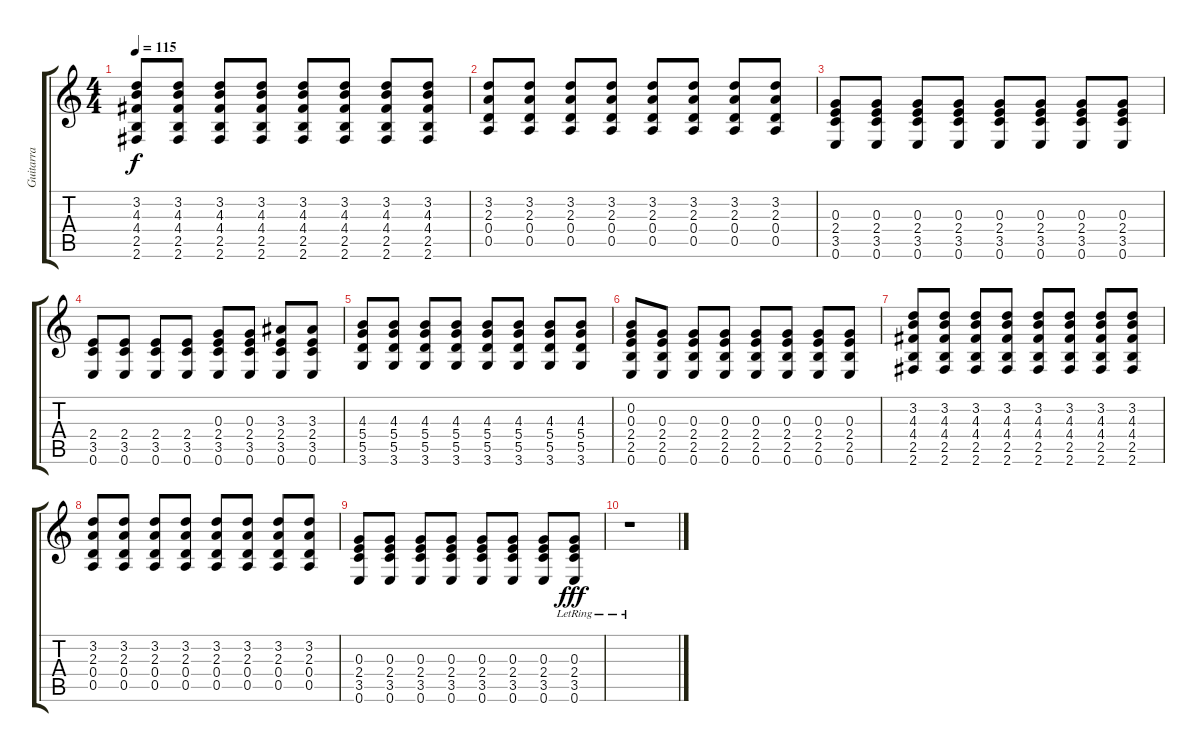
\track ("Guitarra" "Guitarra") {instrument overdrivenguitar}
\staff {score tabs}
\tuning (E4 B3 G3 D3 A2 E2) {hide}
\ts (4 4)
\tempo 115
\clef g2
\ks c
(3.2 4.3 4.4 2.5 2.6).8{dy f} (3.2 4.3 4.4 2.5 2.6).8 (3.2 4.3 4.4 2.5 2.6).8 (3.2 4.3 4.4 2.5 2.6).8 (3.2 4.3 4.4 2.5 2.6).8 (3.2 4.3 4.4 2.5 2.6).8 (3.2 4.3 4.4 2.5 2.6).8 (3.2 4.3 4.4 2.5 2.6).8 |
(3.2 2.3 0.4 0.5).8 (3.2 2.3 0.4 0.5).8 (3.2 2.3 0.4 0.5).8 (3.2 2.3 0.4 0.5).8 (3.2 2.3 0.4 0.5).8 (3.2 2.3 0.4 0.5).8 (3.2 2.3 0.4 0.5).8 (3.2 2.3 0.4 0.5).8 |
(0.3 2.4 3.5 0.6).8 (0.3 2.4 3.5 0.6).8 (0.3 2.4 3.5 0.6).8 (0.3 2.4 3.5 0.6).8 (0.3 2.4 3.5 0.6).8 (0.3 2.4 3.5 0.6).8 (0.3 2.4 3.5 0.6).8 (0.3 2.4 3.5 0.6).8 |
(2.4 3.5 0.6).8 (2.4 3.5 0.6).8 (2.4 3.5 0.6).8 (2.4 3.5 0.6).8 (0.3 2.4 3.5 0.6).8 (0.3 2.4 3.5 0.6).8 (3.3 2.4 3.5 0.6).8 (3.3 2.4 3.5 0.6).8 |
(4.3 5.4 5.5 3.6).8 (4.3 5.4 5.5 3.6).8 (4.3 5.4 5.5 3.6).8 (4.3 5.4 5.5 3.6).8 (4.3 5.4 5.5 3.6).8 (4.3 5.4 5.5 3.6).8 (4.3 5.4 5.5 3.6).8 (4.3 5.4 5.5 3.6).8 |
(0.2 0.3 2.4 2.5 0.6).8 (0.3 2.4 2.5 0.6).8 (0.3 2.4 2.5 0.6).8 (0.3 2.4 2.5 0.6).8 (0.3 2.4 2.5 0.6).8 (0.3 2.4 2.5 0.6).8 (0.3 2.4 2.5 0.6).8 (0.3 2.4 2.5 0.6).8 |
(3.2 4.3 4.4 2.5 2.6).8 (3.2 4.3 4.4 2.5 2.6).8 (3.2 4.3 4.4 2.5 2.6).8 (3.2 4.3 4.4 2.5 2.6).8 (3.2 4.3 4.4 2.5 2.6).8 (3.2 4.3 4.4 2.5 2.6).8 (3.2 4.3 4.4 2.5 2.6).8 (3.2 4.3 4.4 2.5 2.6).8 |
(3.2 2.3 0.4 0.5).8 (3.2 2.3 0.4 0.5).8 (3.2 2.3 0.4 0.5).8 (3.2 2.3 0.4 0.5).8 (3.2 2.3 0.4 0.5).8 (3.2 2.3 0.4 0.5).8 (3.2 2.3 0.4 0.5).8 (3.2 2.3 0.4 0.5).8 |
(0.3 2.4 3.5 0.6).8 (0.3 2.4 3.5 0.6).8 (0.3 2.4 3.5 0.6).8 (0.3 2.4 3.5 0.6).8 (0.3 2.4 3.5 0.6).8 (0.3 2.4 3.5 0.6).8 (0.3 2.4 3.5 0.6).8 (0.3 2.4{lr} 3.5{lr} 0.6{lr}).8{dy fff} |
r.1
